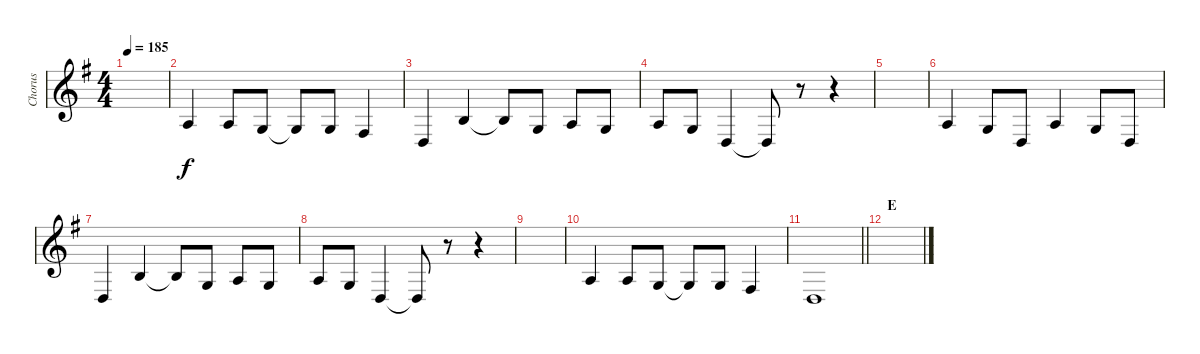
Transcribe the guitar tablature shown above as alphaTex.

\track ("Chorus" "Chorus") {instrument viola}
\staff {score}
\tuning (E4 B3 G3 D3 A2 E2) {hide}
\ts (4 4)
\tempo 185
\clef g2
\ks g
|
2.3.4 2.3.8 0.3.8 0.3{t}.8 0.3.8 4.4.4 |
0.4.4 0.2.4 0.2{t}.8 0.3.8 2.3.8 0.3.8 |
2.3.8 0.3.8 0.4.4 0.4{t}.8 r.8 r.4 |
|
2.3.4 0.3.8 0.4.8 2.3.4 0.3.8 0.4.8 |
0.4.4 0.2.4 0.2{t}.8 0.3.8 2.3.8 0.3.8 |
2.3.8 0.3.8 0.4.4 0.4{t}.8 r.8 r.4 |
|
2.3.4 2.3.8 0.3.8 0.3{t}.8 0.3.8 4.4.4 |
\barLineRight lightlight
0.4.1 |
\section ("" "E")
